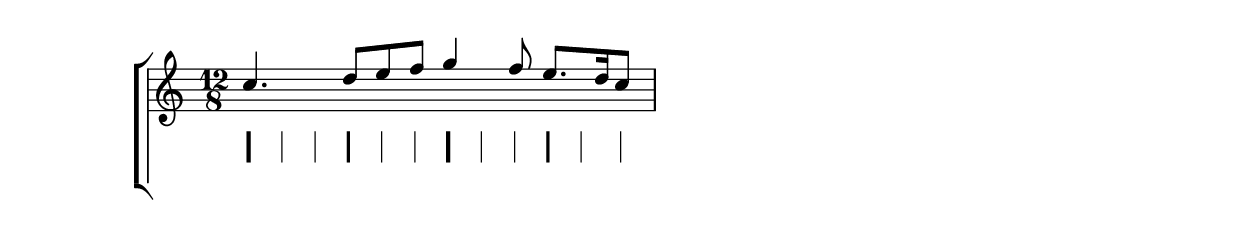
%% Do not edit this file; it is automatically
%% generated from LSR http://lsr.dsi.unimi.it
%% This file is in the public domain.
\version "2.13.10"

\header {
  lsrtags = "editorial-annotations"

%% Translation of GIT committish: 45fc8488655f9ea122d1ec6e3328892618bd6971
  texidoces = "
Se pueden trazar líneas verticales normales entre pentagramas para
mostrar la relación entre notas; sin embargo, en caso de música
monofónica, podemos hacer invisible el segundo pentagrama, y que
las líneas sean más cortas, como en este fragmento de código.

"
  doctitlees = "Líneas de rejilla: destacar ritmos y la relación temporal entre notas"

  texidoc = "
Regular vertical lines can be drawn between staves to show note
synchronization; however, in case of monophonic music, you may want to
make the second stave invisible, and make the lines shorter like in
this snippet.

"
  doctitle = "Grid lines: emphasizing rhythms and notes synchronization"
} % begin verbatim

\score {
  \new ChoirStaff {
    \relative c'' <<
      \new Staff {
        \time 12/8
        \stemUp
        c4. d8 e8 f g4 f8 e8. d16 c8
      }
      \new Staff {
        % hides staff and notes so that only the grid lines are visible
        \hideNotes
        \override Staff.BarLine #'transparent = ##t
        \override Staff.StaffSymbol #'line-count = #0
        \override Staff.TimeSignature #'transparent = ##t
        \override Staff.Clef #'transparent = ##t

        % dummy notes to force regular note spacing
        \once  \override Score.GridLine #'thickness = #4.0
        c8 c c
        \once  \override Score.GridLine #'thickness = #3.0
        c8 c c
        \once  \override Score.GridLine #'thickness = #4.0
        c8 c c
        \once  \override Score.GridLine #'thickness = #3.0
        c8 c c
      }
    >>
  }
  \layout {
    \context {
      \Score
      \consists "Grid_line_span_engraver"
      % center grid lines horizontally below note heads
      \override NoteColumn #'X-offset = #-0.5
    }
    \context {
      \Staff
      \consists "Grid_point_engraver"
      gridInterval = #(ly:make-moment 1 8)
      % set line length and positioning:
      % two staff spaces above center line on hidden staff
      % to four spaces below center line on visible staff
      \override GridPoint #'Y-extent = #'(2 . -4)
    }
    ragged-right = ##t
  }
}

